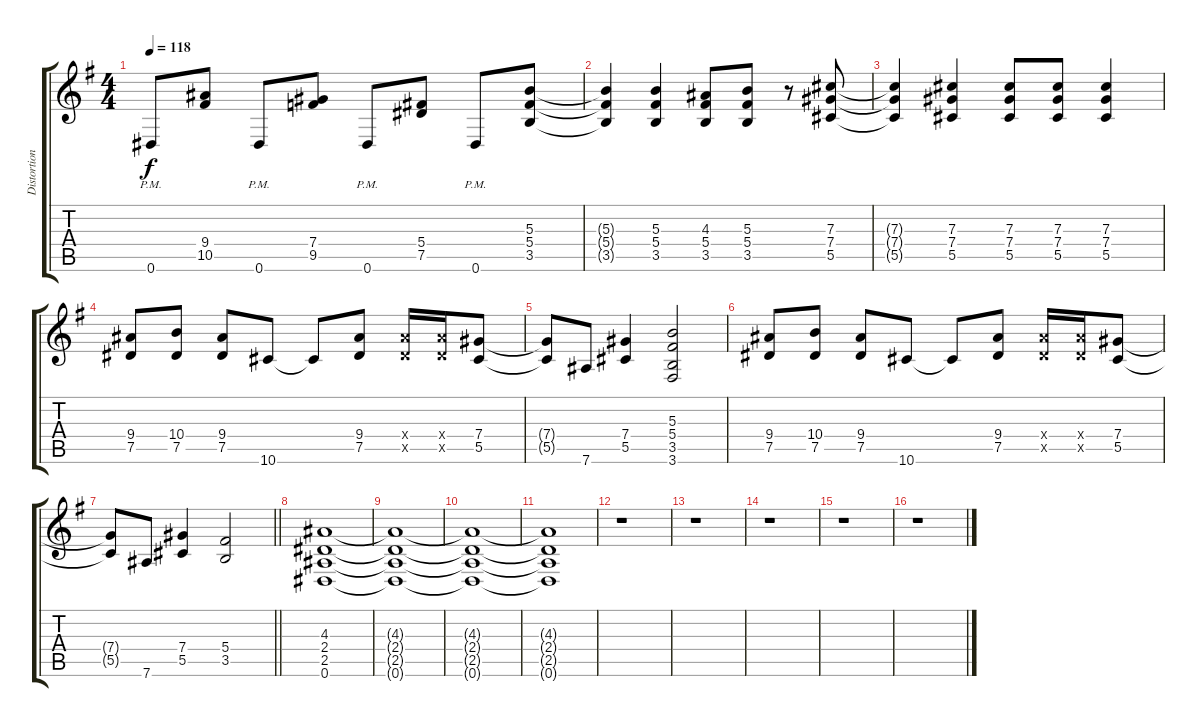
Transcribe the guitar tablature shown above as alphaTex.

\track ("Distortion" "Distortion") {instrument distortionguitar}
\staff {score tabs}
\tuning (Eb4 Bb3 Gb3 Db3 Ab2 Eb2) {hide}
\ts (4 4)
\tempo 118
\clef g2
\ks g
0.6{pm}.8{dy f} (9.4 10.5).8 0.6{pm}.8 (7.4 9.5).8 0.6{pm}.8 (5.4 7.5).8 0.6{pm}.8 (5.3 5.4 3.5).8 |
(5.3{t} 5.4{t} 3.5{t}).4 (5.3 5.4 3.5).4 (4.3 5.4 3.5).8 (5.3 5.4 3.5).8 r.8 (7.3 7.4 5.5).8 |
(7.3{t} 7.4{t} 5.5{t}).4 (7.3 7.4 5.5).4 (7.3 7.4 5.5).8 (7.3 7.4 5.5).8 (7.3 7.4 5.5).4 |
(9.4 7.5).8 (10.4 7.5).8 (9.4 7.5).8 10.6.8 10.6{t}.8 (9.4 7.5).8 (9.4{x} 7.5{x}).16 (9.4{x} 7.5{x}).16 (7.4 5.5).8 |
(7.4{t} 5.5{t}).8 7.6.8 (7.4 5.5).4 (5.3 5.4 3.5 3.6).2 |
(9.4 7.5).8 (10.4 7.5).8 (9.4 7.5).8 10.6.8 10.6{t}.8 (9.4 7.5).8 (9.4{x} 7.5{x}).16 (9.4{x} 7.5{x}).16 (7.4 5.5).8 |
\barLineRight lightlight
(7.4{t} 5.5{t}).8 7.6.8 (7.4 5.5).4 (5.4 3.5).2 |
\section ("" " ")
(4.3 2.4 2.5 0.6).1 |
(4.3{t} 2.4{t} 2.5{t} 0.6{t}).1 |
(4.3{t} 2.4{t} 2.5{t} 0.6{t}).1 |
(4.3{t} 2.4{t} 2.5{t} 0.6{t}).1 |
r.1 |
r.1 |
r.1 |
r.1 |
r.1
